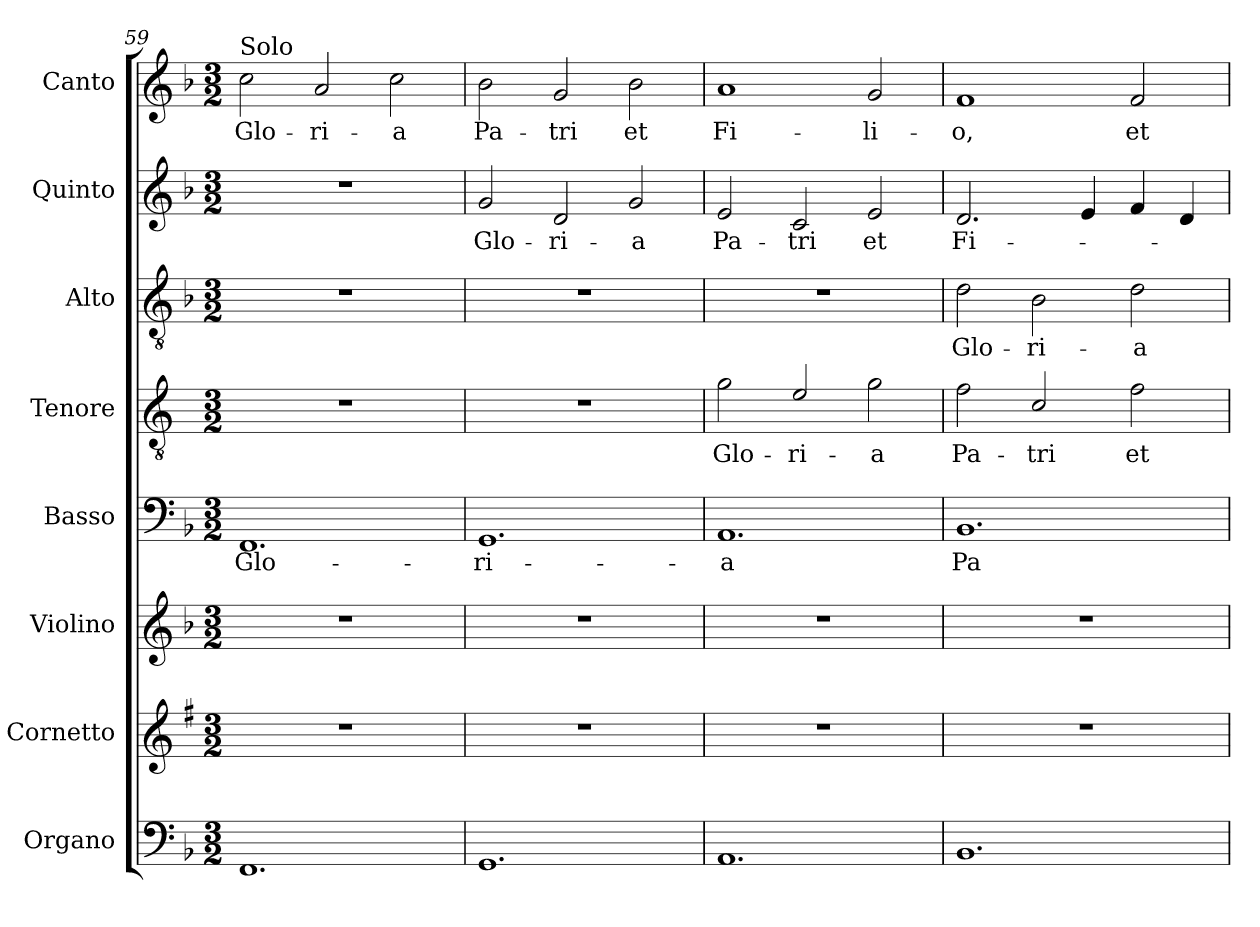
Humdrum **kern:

**kern	**kern	**kern	**kern	**text	**kern	**text	**kern	**text	**kern	**text	**kern	**text
*part8	*part7	*part6	*part5	*part5	*part4	*part4	*part3	*part3	*part2	*part2	*part1	*part1
*staff8	*staff7	*staff6	*staff5	*staff5	*staff4	*staff4	*staff3	*staff3	*staff2	*staff2	*staff1	*staff1
*I"Organo	*I"Cornetto	*I"Violino	*I"Basso	*	*I"Tenore	*	*I"Alto	*	*I"Quinto	*	*I"Canto	*
*I'Or	*I'Cto.	*I'Vln.	*I'B	*	*I'T	*	*I'A	*	*	*	*I'C	*
!!LO:LB:g=z
*clefF4	*clefG2	*clefG2	*clefF4	*	*clefGv2	*	*clefGv2	*	*clefG2	*	*clefG2	*
*	*ITrd1c2	*	*	*	*ITrd4c7	*	*	*	*	*	*	*
*k[b-]	*k[b-]	*k[b-]	*k[b-]	*	*k[b-]	*	*k[b-]	*	*k[b-]	*	*k[b-]	*
*F:	*F:	*F:	*F:	*	*F:	*	*F:	*	*F:	*	*F:	*
*M3/2	*M3/2	*M3/2	*M3/2	*	*M3/2	*	*M3/2	*	*M3/2	*	*M3/2	*
=59	=59	=59	=59	=59	=59	=59	=59	=59	=59	=59	=59	=59
!	!	!	!	!	!	!	!	!	!	!	!LO:TX:a:t=Solo	!
!	!	!	!	!LO:LY:b	!	!	!	!	!	!	!	!LO:LY:b
1.FF	1.r	1.r	1.FF	Glo-	1.r	.	1.r	.	1.r	.	2cc\	Glo-
!	!	!	!	!	!	!	!	!	!	!	!	!LO:LY:b
.	.	.	.	.	.	.	.	.	.	.	2a/	-ri-
!	!	!	!	!	!	!	!	!	!	!	!	!LO:LY:b
.	.	.	.	.	.	.	.	.	.	.	2cc\	-a
=60	=60	=60	=60	=60	=60	=60	=60	=60	=60	=60	=60	=60
!	!	!	!	!LO:LY:b	!	!	!	!	!	!LO:LY:b	!	!LO:LY:b
1.GG	1.r	1.r	1.GG	-ri-	1.r	.	1.r	.	2g/	Glo-	2b-\	Pa-
!	!	!	!	!	!	!	!	!	!	!LO:LY:b	!	!LO:LY:b
.	.	.	.	.	.	.	.	.	2d/	-ri-	2g/	-tri
!	!	!	!	!	!	!	!	!	!	!LO:LY:b	!	!LO:LY:b
.	.	.	.	.	.	.	.	.	2g/	-a	2b-\	et
=61	=61	=61	=61	=61	=61	=61	=61	=61	=61	=61	=61	=61
!	!	!	!	!LO:LY:b	!	!LO:LY:b	!	!	!	!LO:LY:b	!	!LO:LY:b
1.AA	1.r	1.r	1.AA	-a	2c\	Glo-	1.r	.	2e/	Pa-	1a	Fi-
!	!	!	!	!	!	!LO:LY:b	!	!	!	!LO:LY:b	!	!
.	.	.	.	.	2A/	-ri-	.	.	2c/	-tri	.	.
!	!	!	!	!	!	!LO:LY:b	!	!	!	!LO:LY:b	!	!LO:LY:b
.	.	.	.	.	2c\	-a	.	.	2e/	et	2g/	-li-
=62	=62	=62	=62	=62	=62	=62	=62	=62	=62	=62	=62	=62
!	!	!	!	!LO:LY:b	!	!LO:LY:b	!	!LO:LY:b	!	!LO:LY:b	!	!LO:LY:b
1.BB-	1.r	1.r	1.BB-	Pa-	2B-\	Pa-	2d\	Glo-	2.d/	Fi-	1f	-o,
!	!	!	!	!	!	!LO:LY:b	!	!LO:LY:b	!	!	!	!
.	.	.	.	.	2F/	-tri	2B-\	-ri-	.	.	.	.
.	.	.	.	.	.	.	.	.	4e/	.	.	.
!	!	!	!	!	!	!LO:LY:b	!	!LO:LY:b	!	!	!	!LO:LY:b
.	.	.	.	.	2B-\	et	2d\	-a	4f/	.	2f/	et
.	.	.	.	.	.	.	.	.	4d/	.	.	.
=	=	=	=	=	=	=	=	=	=	=	=	=
*-	*-	*-	*-	*-	*-	*-	*-	*-	*-	*-	*-	*-
